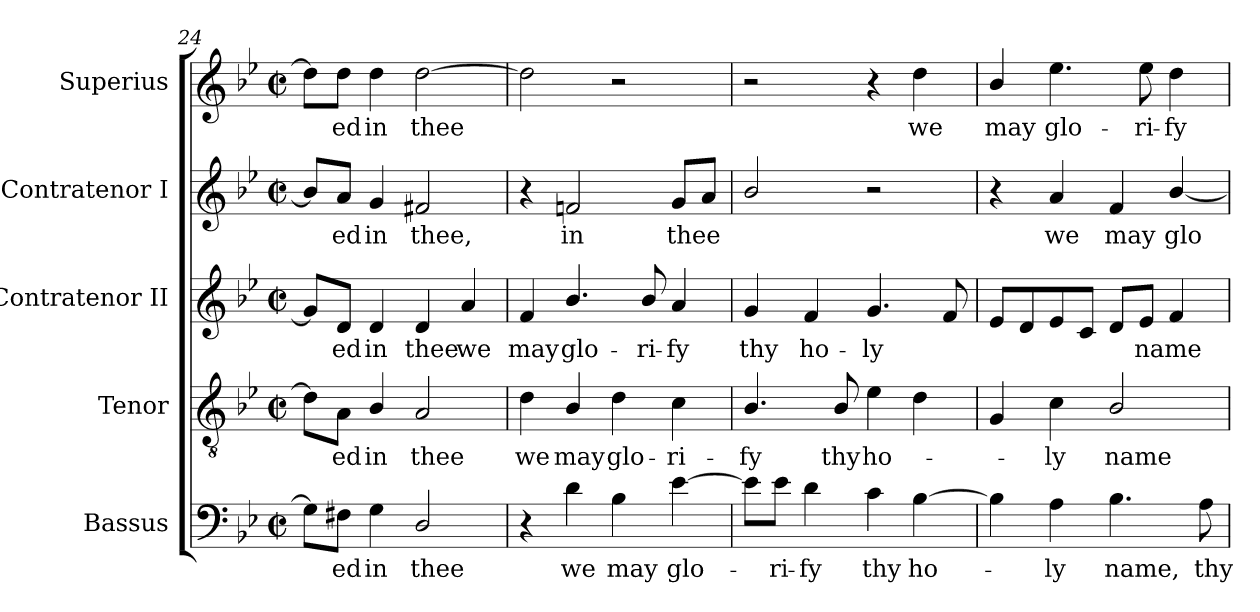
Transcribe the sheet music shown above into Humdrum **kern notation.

**kern	**text	**kern	**text	**kern	**text	**kern	**text	**kern	**text
*part5	*part5	*part4	*part4	*part3	*part3	*part2	*part2	*part1	*part1
*staff5	*staff5	*staff4	*staff4	*staff3	*staff3	*staff2	*staff2	*staff1	*staff1
*I"Bassus	*	*I"Tenor	*	*I"Contratenor II	*	*I"Contratenor I	*	*I"Superius	*
*I'B	*	*I'T.	*	*I'AII.	*	*I'AI	*	*	*
*clefF4	*	*clefGv2	*	*clefG2	*	*clefG2	*	*clefG2	*
*	*	*ITrd7c12	*	*	*	*	*	*	*
*k[b-e-]	*	*k[b-e-]	*	*k[b-e-]	*	*k[b-e-]	*	*k[b-e-]	*
*B-:	*	*B-:	*	*B-:	*	*B-:	*	*B-:	*
*M2/2	*	*M2/2	*	*M2/2	*	*M2/2	*	*M2/2	*
*met(c|)	*	*met(c|)	*	*met(c|)	*	*met(c|)	*	*met(c|)	*
=24	=24	=24	=24	=24	=24	=24	=24	=24	=24
8Gi\L]	.	8Di\L]	.	8gi/L]	.	8b-i/L]	.	8ddi\L]	.
!	!LO:LY:b:color=#000000	!	!	!	!	!	!	!	!
!	!	!	!LO:LY:b:color=#000000	!	!	!	!	!	!
!	!	!	!	!	!LO:LY:b:color=#000000	!	!	!	!
!	!	!	!	!	!	!	!LO:LY:b:color=#000000	!	!
!	!	!	!	!	!	!	!	!	!LO:LY:b:color=#000000
8F#Xi\J	-ed	8AAi\J	-ed	8di/J	-ed	8ai/J	-ed	8ddi\J	-ed
!	!LO:LY:b:color=#000000	!	!	!	!	!	!	!	!
!	!	!	!LO:LY:b:color=#000000	!	!	!	!	!	!
!	!	!	!	!	!LO:LY:b:color=#000000	!	!	!	!
!	!	!	!	!	!	!	!LO:LY:b:color=#000000	!	!
!	!	!	!	!	!	!	!	!	!LO:LY:b:color=#000000
4Gi\	in	4BB-i/	in	4di/	in	4gi/	in	4ddi\	in
!	!LO:LY:b:color=#000000	!	!	!	!	!	!	!	!
!	!	!	!LO:LY:b:color=#000000	!	!	!	!	!	!
!	!	!	!	!	!LO:LY:b:color=#000000	!	!	!	!
!	!	!	!	!	!	!	!LO:LY:b:color=#000000	!	!
!	!	!	!	!	!	!	!	!	!LO:LY:b:color=#000000
2Di/	thee	2AAi/	thee	4di/	thee	2f#Xi/	thee,	[2ddi\	thee
!	!	!	!	!	!LO:LY:b:color=#000000	!	!	!	!
.	.	.	.	4ai/	we	.	.	.	.
=25	=25	=25	=25	=25	=25	=25	=25	=25	=25
!	!	!	!LO:LY:b:color=#000000	!	!	!	!	!	!
!	!	!	!	!	!LO:LY:b:color=#000000	!	!	!	!
4r	.	4Di\	we	4fi/	may	4r	.	2ddi\]	.
!	!LO:LY:b:color=#000000	!	!	!	!	!	!	!	!
!	!	!	!LO:LY:b:color=#000000	!	!	!	!	!	!
!	!	!	!	!	!LO:LY:b:color=#000000	!	!	!	!
!	!	!	!	!	!	!	!LO:LY:b:color=#000000	!	!
4di\	we	4BB-i/	may	4.b-i/	glo-	2fni/	in	.	.
!	!LO:LY:b:color=#000000	!	!	!	!	!	!	!	!
!	!	!	!LO:LY:b:color=#000000	!	!	!	!	!	!
4B-i\	may	4Di\	glo-	.	.	.	.	2r	.
!	!	!	!	!	!LO:LY:b:color=#000000	!	!	!	!
.	.	.	.	8b-i/	-ri-	.	.	.	.
!	!LO:LY:b:color=#000000	!	!	!	!	!	!	!	!
!	!	!	!LO:LY:b:color=#000000	!	!	!	!	!	!
!	!	!	!	!	!LO:LY:b:color=#000000	!	!	!	!
!	!	!	!	!	!	!	!LO:LY:b:color=#000000	!	!
[4e-i\	glo-	4Ci\	-ri-	4ai/	-fy	8gi/L	thee	.	.
.	.	.	.	.	.	8ai/J	.	.	.
!!LO:PB:g=z
=26	=26	=26	=26	=26	=26	=26	=26	=26	=26
!	!	!	!LO:LY:b:color=#000000	!	!	!	!	!	!
!	!	!	!	!	!LO:LY:b:color=#000000	!	!	!	!
8e-i\L]	.	4.BB-i/	-fy	4gi/	thy	2b-i/	.	2r	.
!	!LO:LY:b:color=#000000	!	!	!	!	!	!	!	!
8e-i\J	-ri-	.	.	.	.	.	.	.	.
!	!LO:LY:b:color=#000000	!	!	!	!	!	!	!	!
!	!	!	!	!	!LO:LY:b:color=#000000	!	!	!	!
4di\	-fy	.	.	4fi/	ho-	.	.	.	.
!	!	!	!LO:LY:b:color=#000000	!	!	!	!	!	!
.	.	8BB-i/	thy	.	.	.	.	.	.
!	!LO:LY:b:color=#000000	!	!	!	!	!	!	!	!
!	!	!	!LO:LY:b:color=#000000	!	!	!	!	!	!
!	!	!	!	!	!LO:LY:b:color=#000000	!	!	!	!
4ci\	thy	4E-i\	ho-	4.gi/	-ly	2r	.	4r	.
!	!LO:LY:b:color=#000000	!	!	!	!	!	!	!	!
!	!	!	!	!	!	!	!	!	!LO:LY:b:color=#000000
[4B-i\	ho-	4Di\	.	.	.	.	.	4ddi\	we
.	.	.	.	8fi/	.	.	.	.	.
=27	=27	=27	=27	=27	=27	=27	=27	=27	=27
!	!	!	!	!	!	!	!	!	!LO:LY:b:color=#000000
4B-i\]	.	4GGi/	.	8e-i/L	.	4r	.	4b-i/	may
.	.	.	.	8di/	.	.	.	.	.
!	!LO:LY:b:color=#000000	!	!	!	!	!	!	!	!
!	!	!	!LO:LY:b:color=#000000	!	!	!	!	!	!
!	!	!	!	!	!	!	!LO:LY:b:color=#000000	!	!
!	!	!	!	!	!	!	!	!	!LO:LY:b:color=#000000
4Ai\	-ly	4Ci\	-ly	8e-i/	.	4ai/	we	4.ee-i\	glo-
.	.	.	.	8ci/J	.	.	.	.	.
!	!LO:LY:b:color=#000000	!	!	!	!	!	!	!	!
!	!	!	!LO:LY:b:color=#000000	!	!	!	!	!	!
!	!	!	!	!	!	!	!LO:LY:b:color=#000000	!	!
4.B-i\	name,	2BB-i/	name	8di/L	.	4fi/	may	.	.
!	!	!	!	!	!LO:LY:b:color=#000000	!	!	!	!
!	!	!	!	!	!	!	!	!	!LO:LY:b:color=#000000
.	.	.	.	8e-i/J	name	.	.	8ee-i\	-ri-
!	!	!	!	!	!	!	!LO:LY:b:color=#000000	!	!
!	!	!	!	!	!	!	!	!	!LO:LY:b:color=#000000
.	.	.	.	4fi/	.	[4b-i/	glo-	4ddi\	-fy
!	!LO:LY:b:color=#000000	!	!	!	!	!	!	!	!
8Ai\	thy	.	.	.	.	.	.	.	.
=	=	=	=	=	=	=	=	=	=
*-	*-	*-	*-	*-	*-	*-	*-	*-	*-
